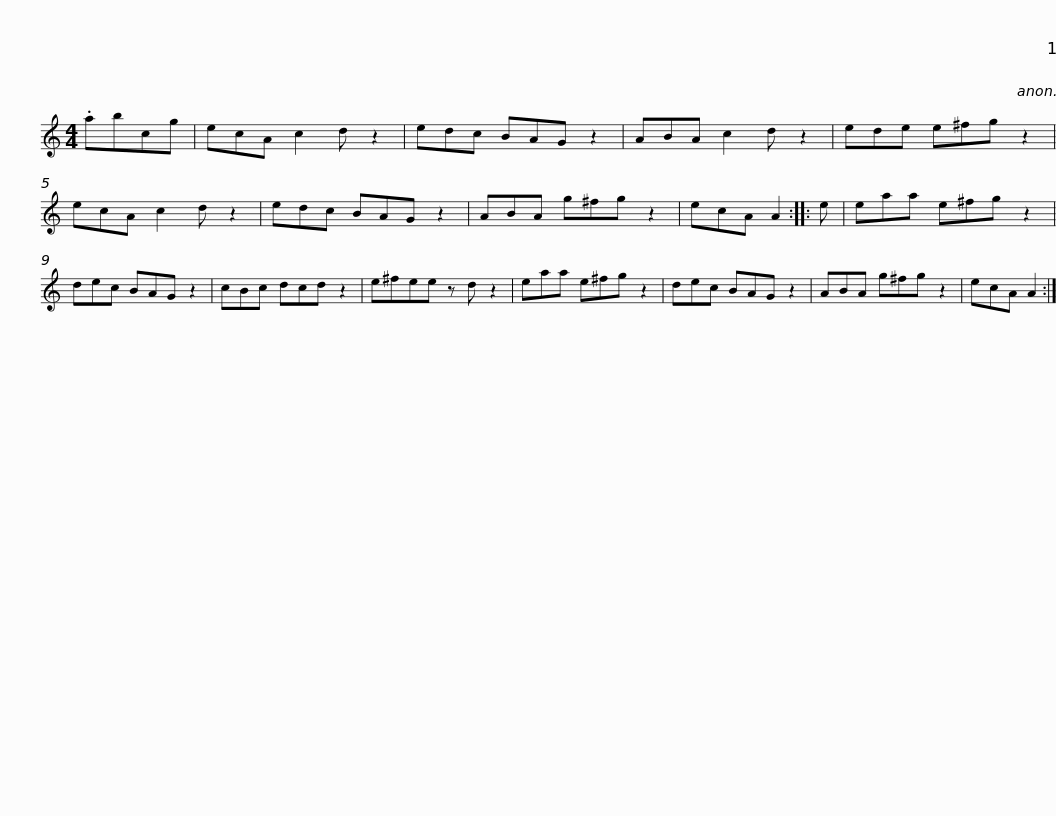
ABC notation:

X:1
L:1/8
M:4/4
I:linebreak $
K:C
V:1 treble
V:1
 .abcg | ecA c2 d z2 | edc BAG z2 | ABA c2 d z2 | ede e^fg z2 | %5
 ecA c2 d z2 | edc BAG z2 |$ ABA g^fg z2 | ecA A2 :: e | %10
 eaa e^fg z2 | dec BAG z2 | cBc dcd z2 | e^fee z d z2 |$ eaa e^fg z2 | %15
 dec BAG z2 | ABA g^fg z2 | ecA A2 :| %18
